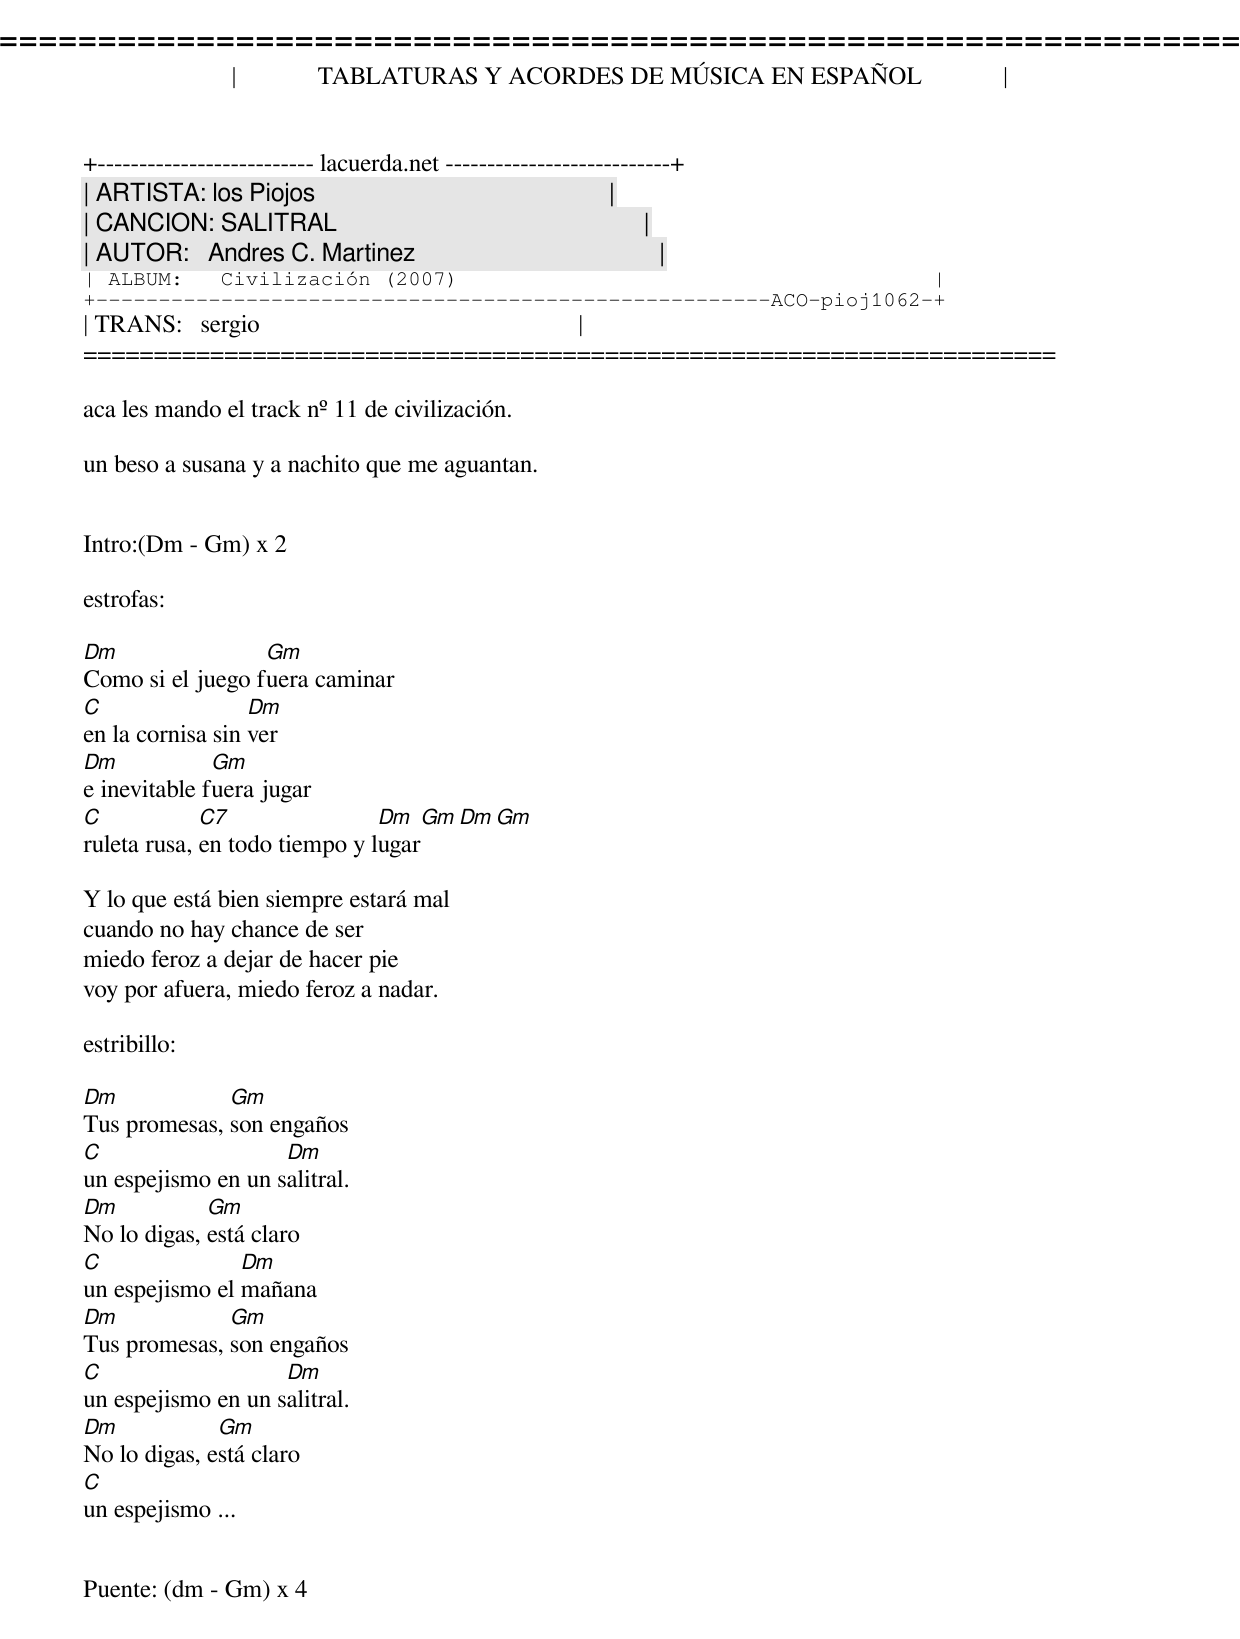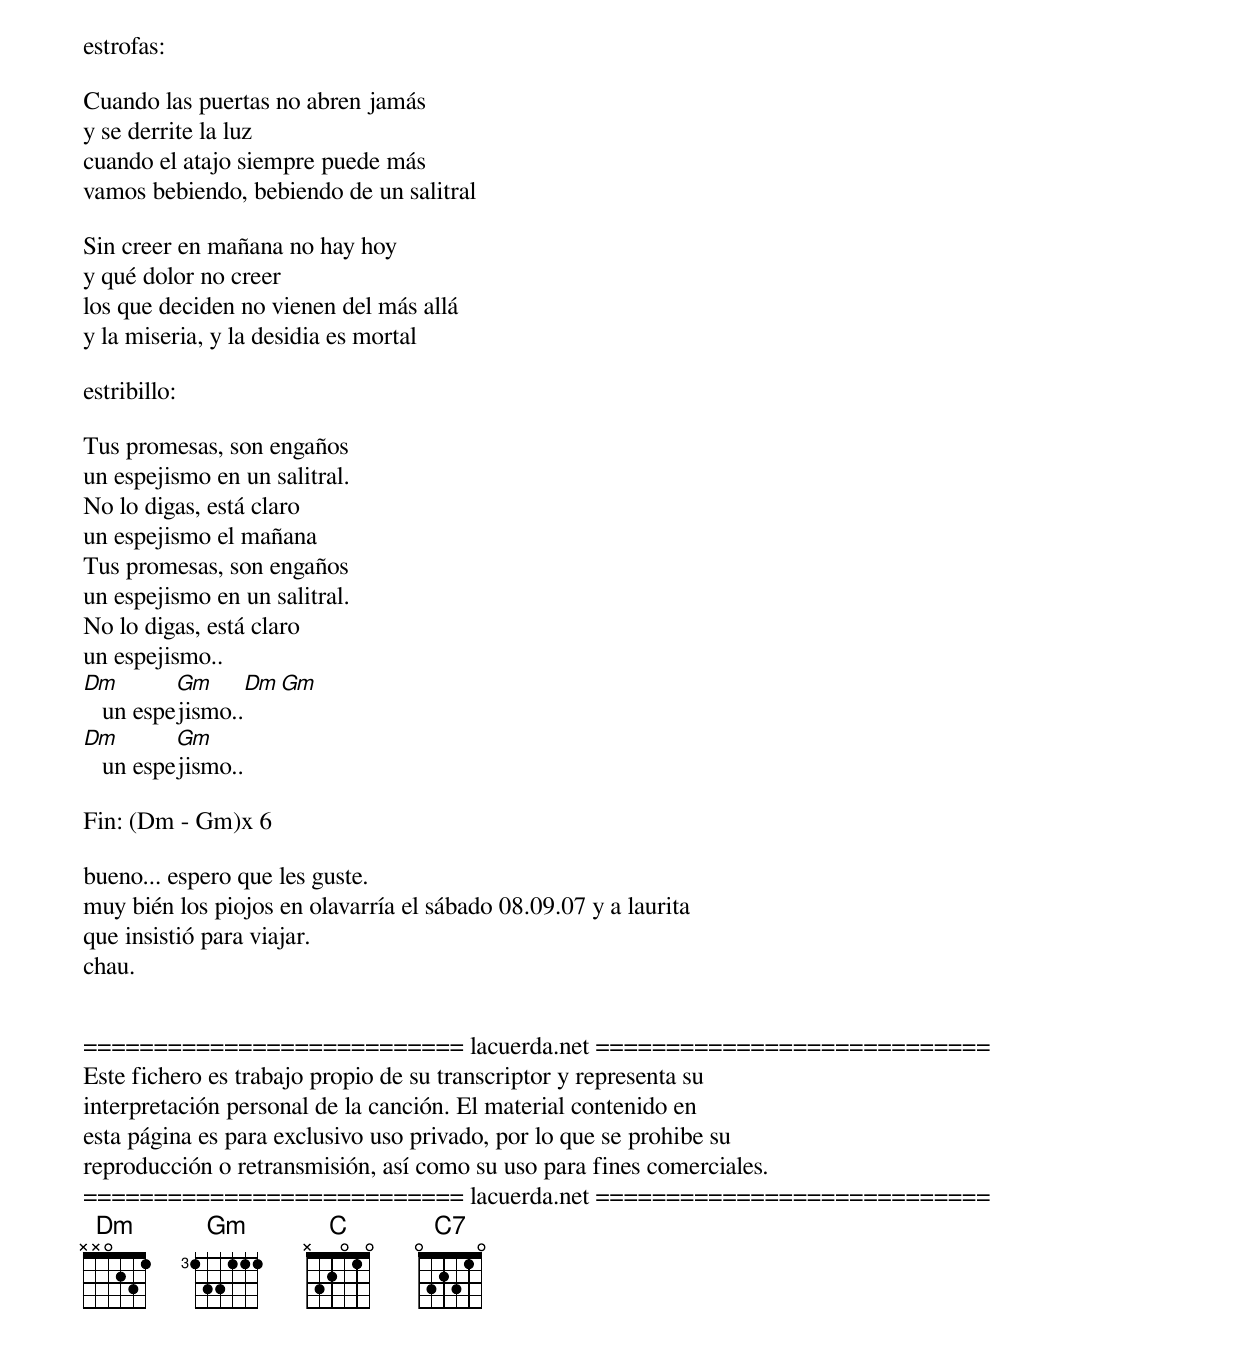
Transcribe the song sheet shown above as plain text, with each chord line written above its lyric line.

=====================================================================
|             TABLATURAS Y ACORDES DE MÚSICA EN ESPAÑOL             |
+-------------------------- lacuerda.net ---------------------------+
| ARTISTA: los Piojos                                               |
| CANCION: SALITRAL                                                 |
| AUTOR:   Andres C. Martinez                                       |
| ALBUM:   Civilización (2007)                                      |
+------------------------------------------------------ACO-pioj1062-+
| TRANS:   sergio                                                   |
=====================================================================

aca les mando el track nº 11 de civilización.

un beso a susana y a nachito que me aguantan.


Intro:(Dm - Gm) x 2

estrofas:

Dm                Gm
Como si el juego fuera caminar
C                 Dm
en la cornisa sin ver
Dm            Gm
e inevitable fuera jugar
C            C7                Dm      Gm  Dm  Gm
ruleta rusa, en todo tiempo y lugar

Y lo que está bien siempre estará mal
cuando no hay chance de ser
miedo feroz a dejar de hacer pie
voy por afuera, miedo feroz a nadar.

estribillo:

Dm            Gm
Tus promesas, son engaños
C                   Dm
un espejismo en un salitral.
Dm           Gm
No lo digas, está claro
C               Dm
un espejismo el mañana
Dm            Gm
Tus promesas, son engaños
C                   Dm
un espejismo en un salitral.
Dm            Gm
No lo digas, está claro
C
un espejismo ...


Puente: (dm - Gm) x 4

estrofas:

Cuando las puertas no abren jamás
y se derrite la luz
cuando el atajo siempre puede más
vamos bebiendo, bebiendo de un salitral

Sin creer en mañana no hay hoy
y qué dolor no creer
los que deciden no vienen del más allá
y la miseria, y la desidia es mortal

estribillo:

Tus promesas, son engaños
un espejismo en un salitral.
No lo digas, está claro
un espejismo el mañana
Tus promesas, son engaños
un espejismo en un salitral.
No lo digas, está claro
un espejismo..
Dm        Gm            Dm  Gm
   un espejismo..
Dm        Gm
   un espejismo..

Fin: (Dm - Gm)x 6

bueno... espero que les guste.
muy bién los piojos en olavarría el sábado 08.09.07 y a laurita
que insistió para viajar.
chau.


=========================== lacuerda.net ============================
Este fichero es trabajo propio de su transcriptor y representa su
interpretación personal de la canción. El material contenido en
esta página es para exclusivo uso privado, por lo que se prohibe su
reproducción o retransmisión, así como su uso para fines comerciales.
=========================== lacuerda.net ============================
